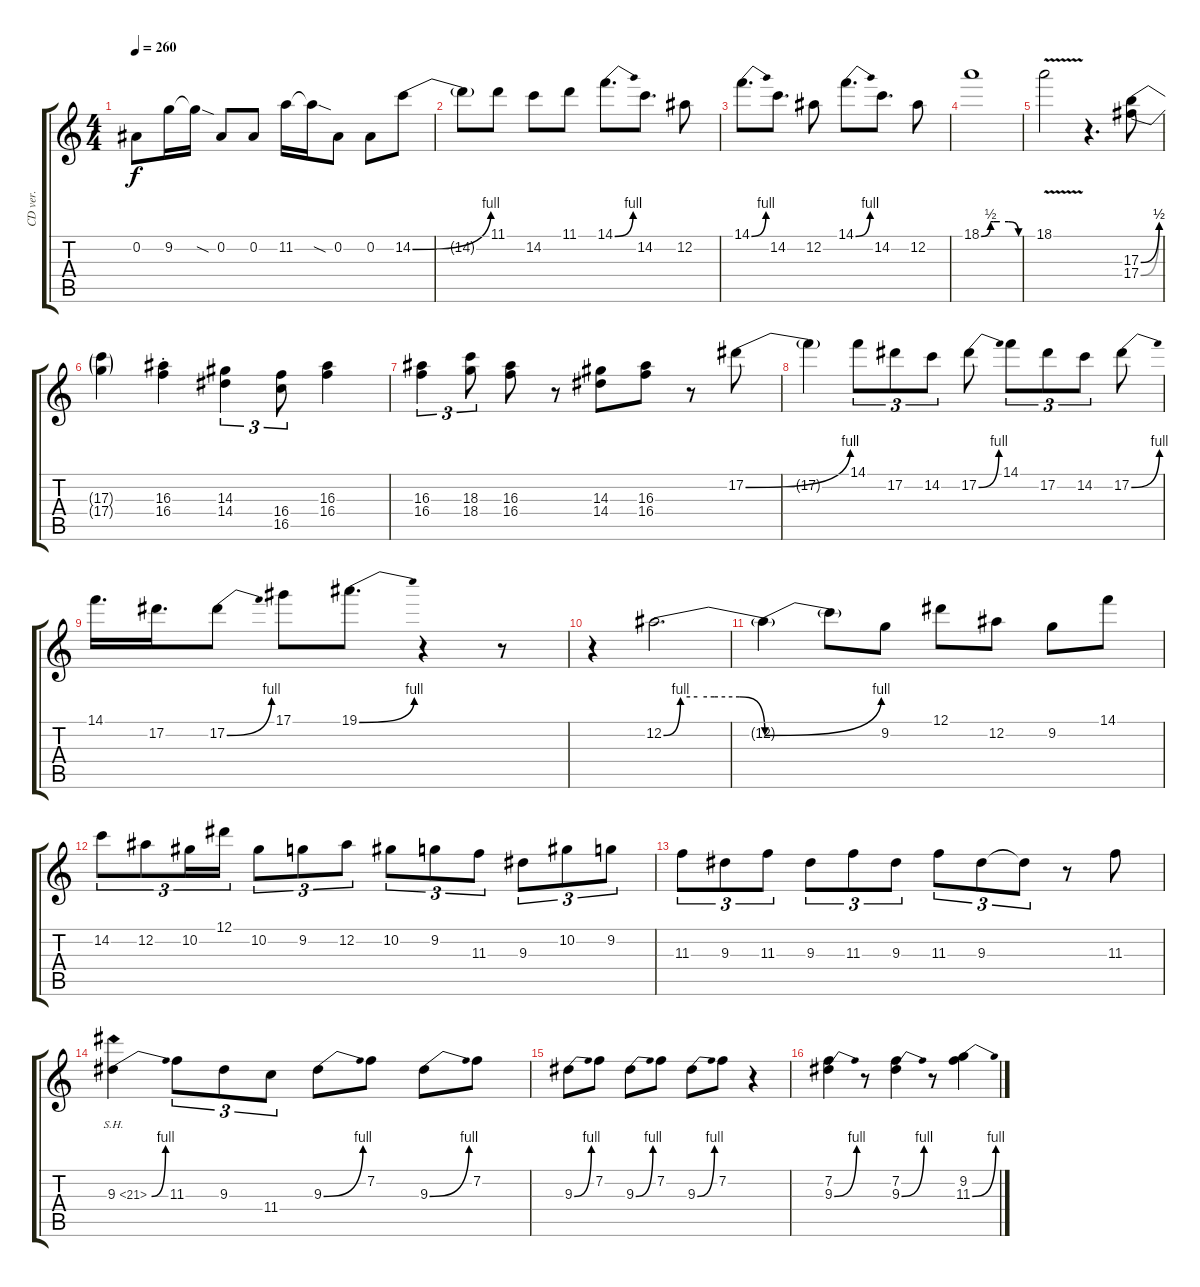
\track ("CD ver." "CD ver.") {instrument overdrivenguitar}
\staff {score tabs}
\tuning (Eb4 Bb3 Gb3 Db3 Ab2 Eb2) {hide}
\ts (4 4)
\tempo 260
\clef g2
\ks c
0.2.8{dy f} 9.2.16 9.2{sod t}.16 0.2.8 0.2.8 11.2.16 11.2{sod t}.16 0.2.8 0.2.8 14.2{be (bend 0 0 60 4)}.8 |
14.2{t}.8 11.1.8 14.2.8 11.1.8 14.1{be (bend 0 0 60 4)}.8{d} 14.2.8{d} 12.2.8 |
14.1{be (bend 0 0 60 4)}.8{d} 14.2.8{d} 12.2.8 14.1{be (bend 0 0 60 4)}.8{d} 14.2.8{d} 12.2.8 |
18.1{be (custom 0 0 15 2 20 2 30 2 44 2 60 0)}.1 |
18.1{v}.2 r.4{d} (17.3{be (bend 0 0 60 2)} 17.4{be (bend 0 0 60 2)}).8 |
(17.3{t} 17.4{t}).4 (16.3{st} 16.4{st}).4 (14.3 14.4).4{tu (3 2)} (16.4 16.5).8{tu (3 2)} (16.3 16.4).4 |
(16.3 16.4).4{tu (3 2)} (18.3 18.4).8{tu (3 2)} (16.3 16.4).8 r.8 (14.3 14.4).8 (16.3 16.4).8 r.8 17.2{be (bend 0 0 60 4)}.8 |
17.2{t}.4 14.1.8{tu (3 2)} 17.2.8{tu (3 2)} 14.2.8{tu (3 2)} 17.2{be (bend 0 0 60 4)}.8 14.1.8{tu (3 2)} 17.2.8{tu (3 2)} 14.2.8{tu (3 2)} 17.2{be (bend 0 0 60 4)}.8 |
14.1.16{d} 17.2.16{d} 17.2{be (bend 0 0 60 4)}.8 17.1.8 19.1{be (bend 0 0 60 4)}.8{d} r.4 r.8 |
r.4 12.2{be (custom 0 0 10 4 20 4 30 4 45 4 60 0)}.2{d} |
12.2{be (bend 0 0 60 4) t}.4 12.2{t}.8 9.2.8 12.1.8 12.2.8 9.2.8 14.1.8 |
14.2.8{tu (3 2)} 12.2.8{tu (3 2)} 10.2.16{tu (3 2)} 12.1.16{tu (3 2)} 10.2.8{tu (3 2)} 9.2.8{tu (3 2)} 12.2.8{tu (3 2)} 10.2.8{tu (3 2)} 9.2.8{tu (3 2)} 11.3.8{tu (3 2)} 9.3.8{tu (3 2)} 10.2.8{tu (3 2)} 9.2.8{tu (3 2)} |
11.3.8{tu (3 2)} 9.3.8{tu (3 2)} 11.3.8{tu (3 2)} 9.3.8{tu (3 2)} 11.3.8{tu (3 2)} 9.3.8{tu (3 2)} 11.3.8{tu (3 2)} 9.3.8{tu (3 2)} 9.3{t}.8{tu (3 2)} r.8 11.3.8 |
9.3{be (bend 0 0 60 4) sh 12}.4 11.3.8{tu (3 2)} 9.3.8{tu (3 2)} 11.4.8{tu (3 2)} 9.3{be (bend 0 0 60 4)}.8 7.2.8 9.3{be (bend 0 0 60 4)}.8 7.2.8 |
9.3{be (bend 0 0 60 4)}.8 7.2.8 9.3{be (bend 0 0 60 4)}.8 7.2.8 9.3{be (bend 0 0 60 4)}.8 7.2.8 r.4 |
(7.2 9.3{be (bend 0 0 60 4)}).4 r.8 (7.2 9.3{be (bend 0 0 60 4)}).4 r.8 (9.2 11.3{be (bend 0 0 60 4)}).4
